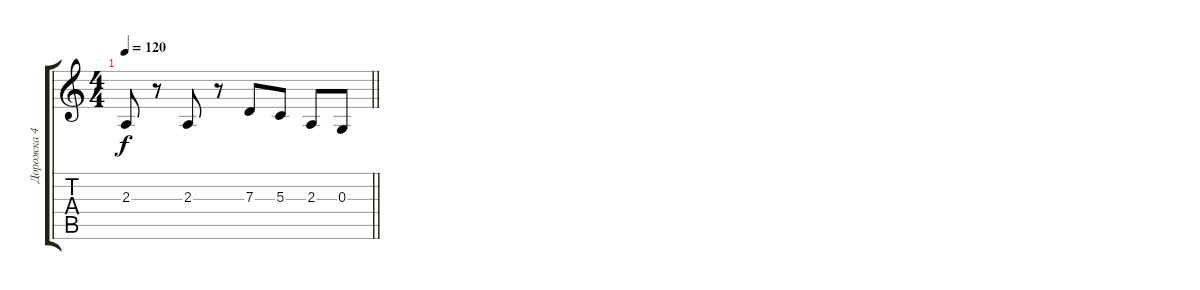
\track ("Дорожка 4" "Дорожка 4") {mute instrument trumpet}
\staff {score tabs}
\tuning (E4 B3 G3 D3 A2 E2) {hide}
\ts (4 4)
\tempo 120
\clef g2
\barLineRight lightlight
\ks c
2.3.8{dy f} r.8 2.3.8 r.8 7.3.8 5.3.8 2.3.8 0.3.8
